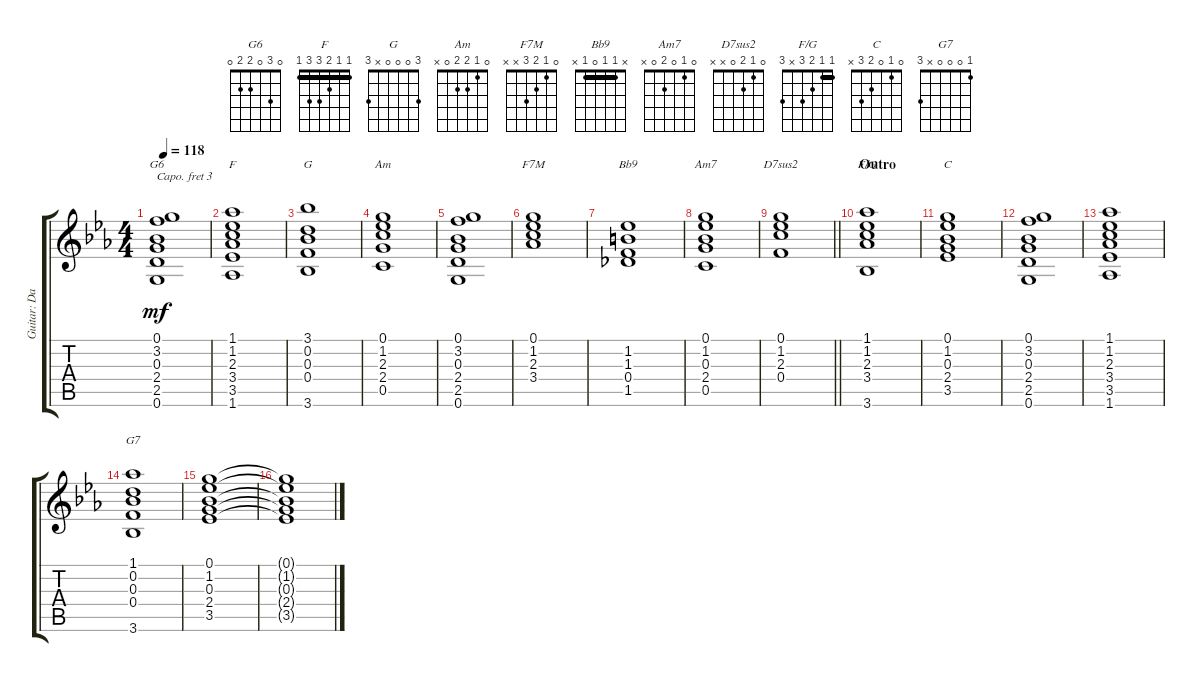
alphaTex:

\track ("Guitar: Dan" "Guitar: Da") {instrument acousticguitarsteel}
\staff {score tabs}
\capo 3
\tuning (E4 B3 G3 D3 A2 E2) {hide}
\chord ("G6" 0 3 0 2 2 0)
\chord ("F" 1 1 2 3 3 1) {barre 1}
\chord ("G" 3 0 0 0 x 3)
\chord ("Am" 0 1 2 2 0 x)
\chord ("F7M" 0 1 2 3 x x)
\chord ("Bb9" x 1 1 0 1 x) {barre 1}
\chord ("Am7" 0 1 0 2 0 x)
\chord ("D7sus2" 0 1 2 0 x x)
\chord ("F/G" 1 1 2 3 x 3) {barre 1}
\chord ("C" 0 1 0 2 3 x)
\chord ("G7" 1 0 0 0 x 3)
\ts (4 4)
\tempo 118
\clef g2
\ks eb
(0.1 3.2 0.3 2.4 2.5 0.6).1{ch "G6" dy mf} |
(1.1 1.2 2.3 3.4 3.5 1.6).1{ch "F"} |
(3.1 0.2 0.3 0.4 3.6).1{ch "G"} |
(0.1 1.2 2.3 2.4 0.5).1{ch "Am"} |
(0.1 3.2 0.3 2.4 2.5 0.6).1 |
(0.1 1.2 2.3 3.4).1{ch "F7M"} |
(1.2 1.3 0.4 1.5).1{ch "Bb9"} |
(0.1 1.2 0.3 2.4 0.5).1{ch "Am7"} |
\barLineRight lightlight
(0.1 1.2 2.3 0.4).1{ch "D7sus2"} |
\section ("" "Outro")
(1.1 1.2 2.3 3.4 3.6).1{ch "F/G"} |
(0.1 1.2 0.3 2.4 3.5).1{ch "C"} |
(0.1 3.2 0.3 2.4 2.5 0.6).1 |
(1.1 1.2 2.3 3.4 3.5 1.6).1 |
(1.1 0.2 0.3 0.4 3.6).1{ch "G7"} |
(0.1 1.2 0.3 2.4 3.5).1 |
(0.1{t} 1.2{t} 0.3{t} 2.4{t} 3.5{t}).1
